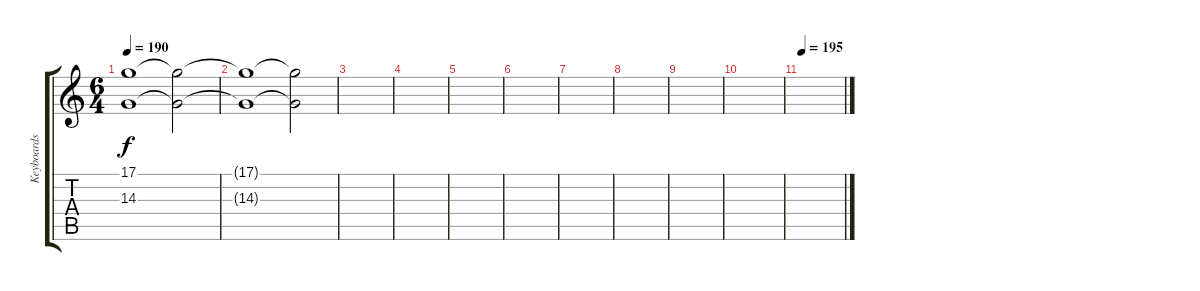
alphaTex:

\track ("Keyboards" "Keyboards") {instrument stringensemble1}
\staff {score tabs}
\tuning (D4 A3 F3 D3 A2 D2) {hide}
\ts (6 4)
\tempo 190
\clef g2
\ks c
(17.1 14.3).1{dy f} (17.1{t} 14.3{t}).2 |
(17.1{t} 14.3{t}).1 (17.1{t} 14.3{t}).2 |
|
|
|
|
|
|
|
|
\tempo 195
